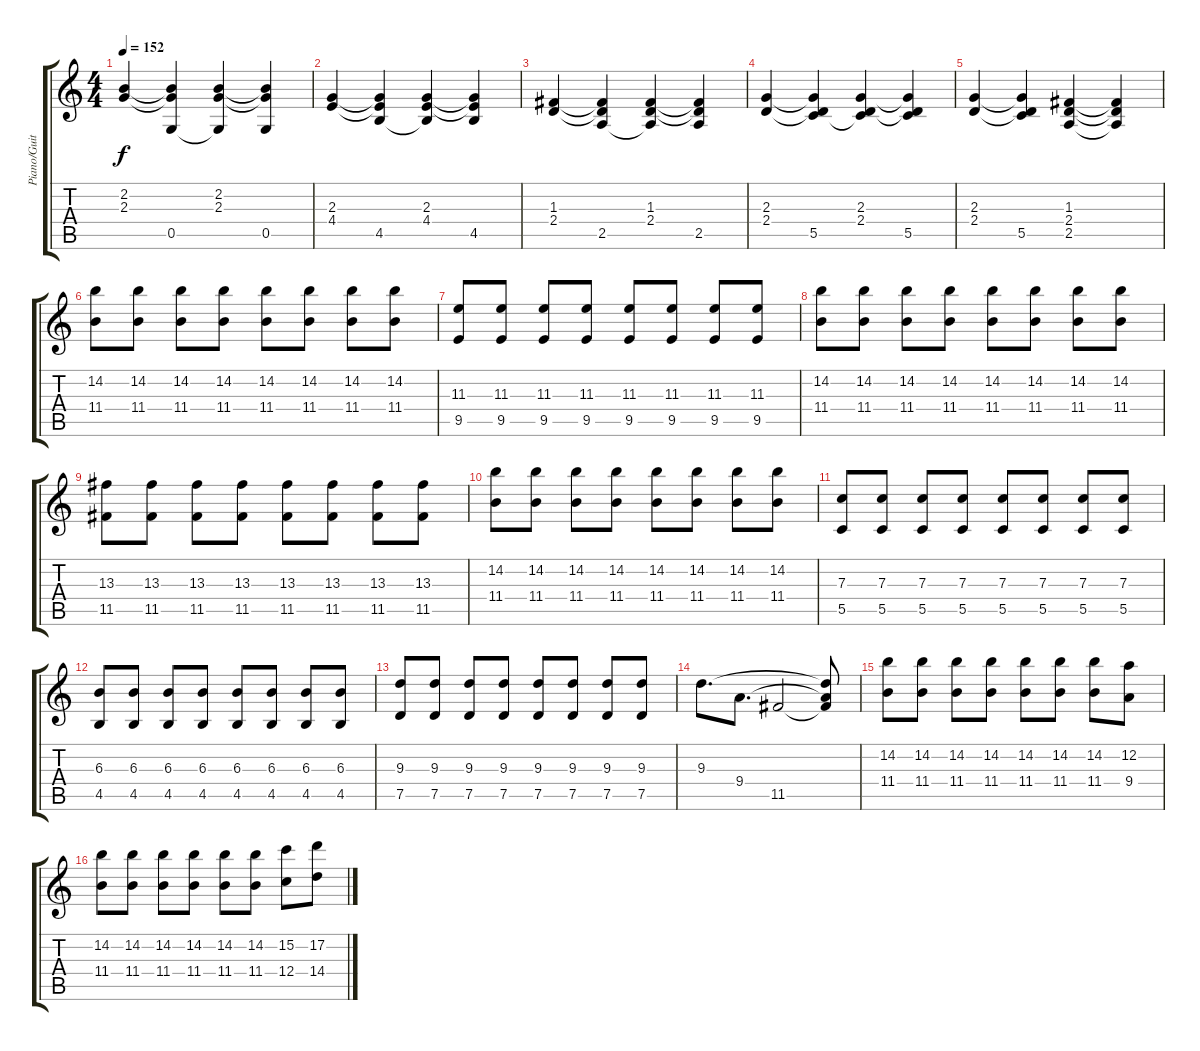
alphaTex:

\track ("Piano/Guitar 2" "Piano/Guit") {instrument distortionguitar}
\staff {score tabs}
\tuning (D4 A3 F3 C3 G2 C2) {hide}
\ts (4 4)
\tempo 152
\clef g2
\ks c
(2.2 2.3).4{dy f} (2.2{t} 2.3{t} 0.5).4 (2.2 2.3 0.5{t}).4 (2.2{t} 2.3{t} 0.5).4 |
(2.3 4.4).4 (2.3{t} 4.4{t} 4.5).4 (2.3 4.4 4.5{t}).4 (2.3{t} 4.4{t} 4.5).4 |
(1.3 2.4).4 (1.3{t} 2.4{t} 2.5).4 (1.3 2.4 2.5{t}).4 (1.3{t} 2.4{t} 2.5).4 |
(2.3 2.4).4 (2.3{t} 2.4{t} 5.5).4 (2.3 2.4 5.5{t}).4 (2.3{t} 2.4{t} 5.5).4 |
(2.3 2.4).4 (2.3{t} 2.4{t} 5.5).4 (1.3 2.4 2.5).4 (1.3{t} 2.4{t} 2.5{t}).4 |
(14.2 11.4).8{instrument distortionguitar} (14.2 11.4).8 (14.2 11.4).8 (14.2 11.4).8 (14.2 11.4).8 (14.2 11.4).8 (14.2 11.4).8 (14.2 11.4).8 |
(11.3 9.5).8 (11.3 9.5).8 (11.3 9.5).8 (11.3 9.5).8 (11.3 9.5).8 (11.3 9.5).8 (11.3 9.5).8 (11.3 9.5).8 |
(14.2 11.4).8 (14.2 11.4).8 (14.2 11.4).8 (14.2 11.4).8 (14.2 11.4).8 (14.2 11.4).8 (14.2 11.4).8 (14.2 11.4).8 |
(13.3 11.5).8 (13.3 11.5).8 (13.3 11.5).8 (13.3 11.5).8 (13.3 11.5).8 (13.3 11.5).8 (13.3 11.5).8 (13.3 11.5).8 |
(14.2 11.4).8 (14.2 11.4).8 (14.2 11.4).8 (14.2 11.4).8 (14.2 11.4).8 (14.2 11.4).8 (14.2 11.4).8 (14.2 11.4).8 |
(7.3 5.5).8 (7.3 5.5).8 (7.3 5.5).8 (7.3 5.5).8 (7.3 5.5).8 (7.3 5.5).8 (7.3 5.5).8 (7.3 5.5).8 |
(6.3 4.5).8 (6.3 4.5).8 (6.3 4.5).8 (6.3 4.5).8 (6.3 4.5).8 (6.3 4.5).8 (6.3 4.5).8 (6.3 4.5).8 |
(9.3 7.5).8 (9.3 7.5).8 (9.3 7.5).8 (9.3 7.5).8 (9.3 7.5).8 (9.3 7.5).8 (9.3 7.5).8 (9.3 7.5).8 |
9.3.8{d} 9.4.8{d} 11.5.2 (9.3{t} 9.4{t} 11.5{t}).8 |
(14.2 11.4).8 (14.2 11.4).8 (14.2 11.4).8 (14.2 11.4).8 (14.2 11.4).8 (14.2 11.4).8 (14.2 11.4).8 (12.2 9.4).8 |
(14.2 11.4).8 (14.2 11.4).8 (14.2 11.4).8 (14.2 11.4).8 (14.2 11.4).8 (14.2 11.4).8 (15.2 12.4).8 (17.2 14.4).8
